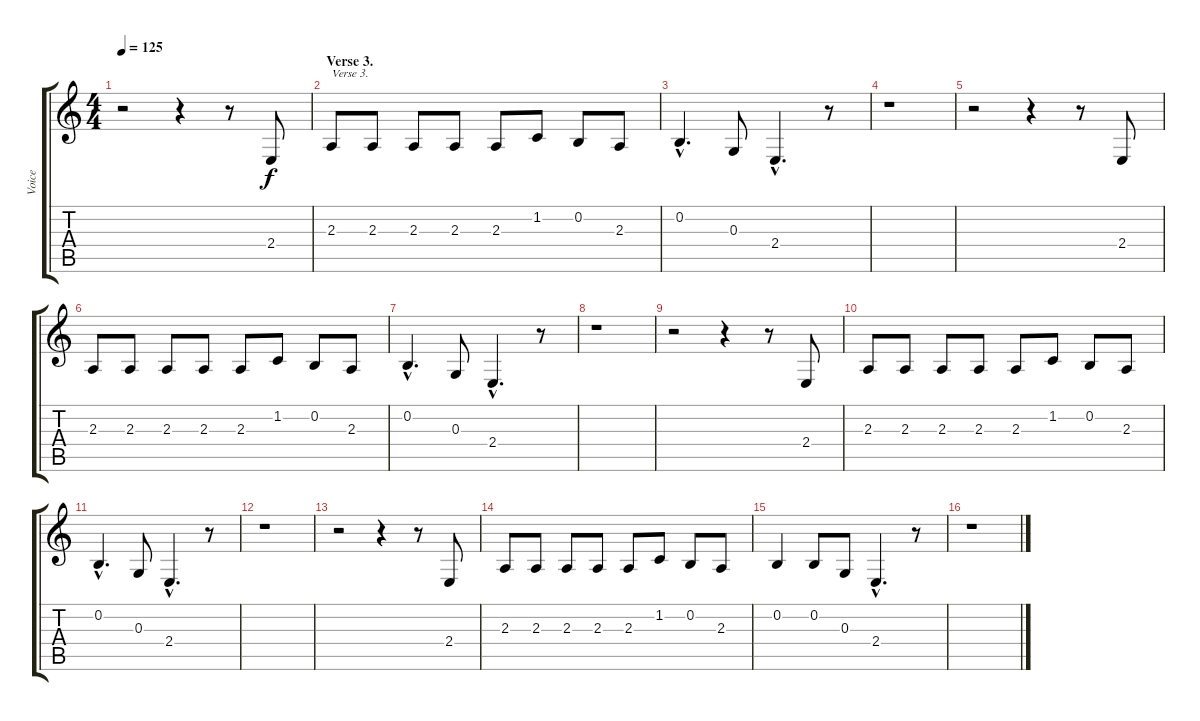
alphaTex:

\track ("Voice" "Voice") {instrument flute}
\staff {score tabs}
\tuning (E4 B3 G3 D3 A2 E2) {hide}
\ts (4 4)
\tempo 125
\clef g2
\ks c
r.2{dy f} r.4 r.8 2.4.8 |
\section ("" "Verse 3.")
2.3.8{txt "Verse 3."} 2.3.8 2.3.8 2.3.8 2.3.8 1.2.8 0.2.8 2.3.8 |
0.2{hac}.4{d} 0.3.8 2.4{hac}.4{d} r.8 |
r.1 |
r.2 r.4 r.8 2.4.8 |
2.3.8 2.3.8 2.3.8 2.3.8 2.3.8 1.2.8 0.2.8 2.3.8 |
0.2{hac}.4{d} 0.3.8 2.4{hac}.4{d} r.8 |
r.1 |
r.2 r.4 r.8 2.4.8 |
2.3.8 2.3.8 2.3.8 2.3.8 2.3.8 1.2.8 0.2.8 2.3.8 |
0.2{hac}.4{d} 0.3.8 2.4{hac}.4{d} r.8 |
r.1 |
r.2 r.4 r.8 2.4.8 |
2.3.8 2.3.8 2.3.8 2.3.8 2.3.8 1.2.8 0.2.8 2.3.8 |
0.2.4 0.2.8 0.3.8 2.4{hac}.4{d} r.8 |
r.1
